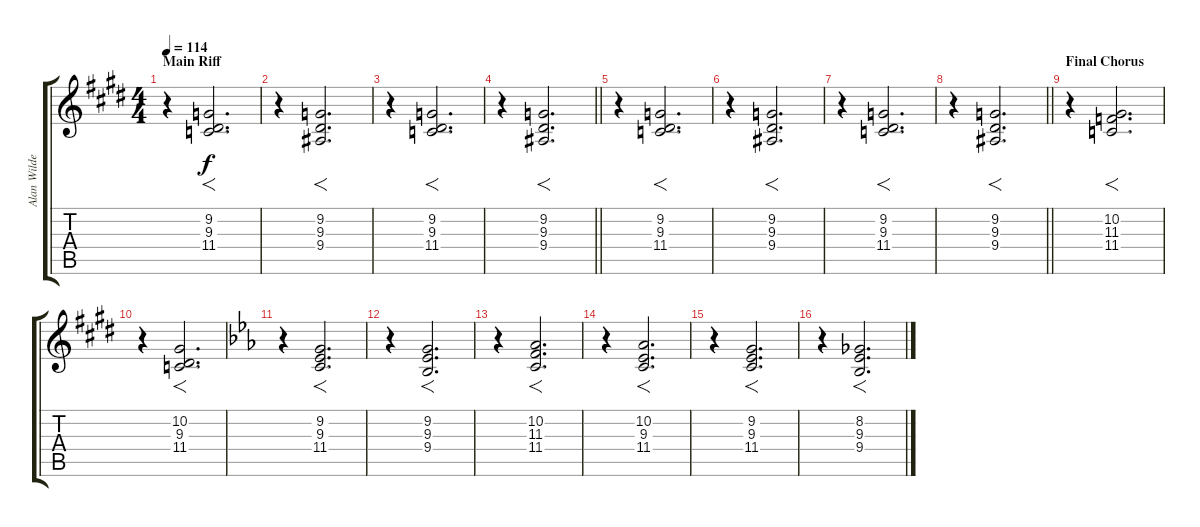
\track ("Alan Wilder (Synths)" "Alan Wilde") {instrument stringensemble1}
\staff {score tabs}
\tuning (Eb4 Bb3 Gb3 Db3 Ab2 Eb2) {hide}
\ts (4 4)
\section ("" "Main Riff")
\tempo 114
\clef g2
\ks c#minor
r.4{dy f} (9.2 9.3 11.4).2{f d} |
r.4 (9.2 9.3 9.4).2{f d} |
\ks e
r.4 (9.2 9.3 11.4).2{f d} |
\barLineRight lightlight
\ks c#minor
r.4 (9.2 9.3 9.4).2{f d} |
r.4 (9.2 9.3 11.4).2{f d} |
r.4 (9.2 9.3 9.4).2{f d} |
\ks e
r.4 (9.2 9.3 11.4).2{f d} |
\barLineRight lightlight
\ks c#minor
r.4 (9.2 9.3 9.4).2{f d} |
\section ("" "Final Chorus")
\ks e
r.4 (10.2 11.3 11.4).2{f d} |
\ks c#minor
r.4 (10.2 9.3 11.4).2{f d} |
\ks eb
r.4 (9.2 9.3 11.4).2{f d} |
r.4 (9.2 9.3 9.4).2{f d} |
r.4 (10.2 11.3 11.4).2{f d} |
r.4 (10.2 9.3 11.4).2{f d} |
r.4 (9.2 9.3 11.4).2{f d} |
r.4 (8.2 9.3 9.4).2{f d}
